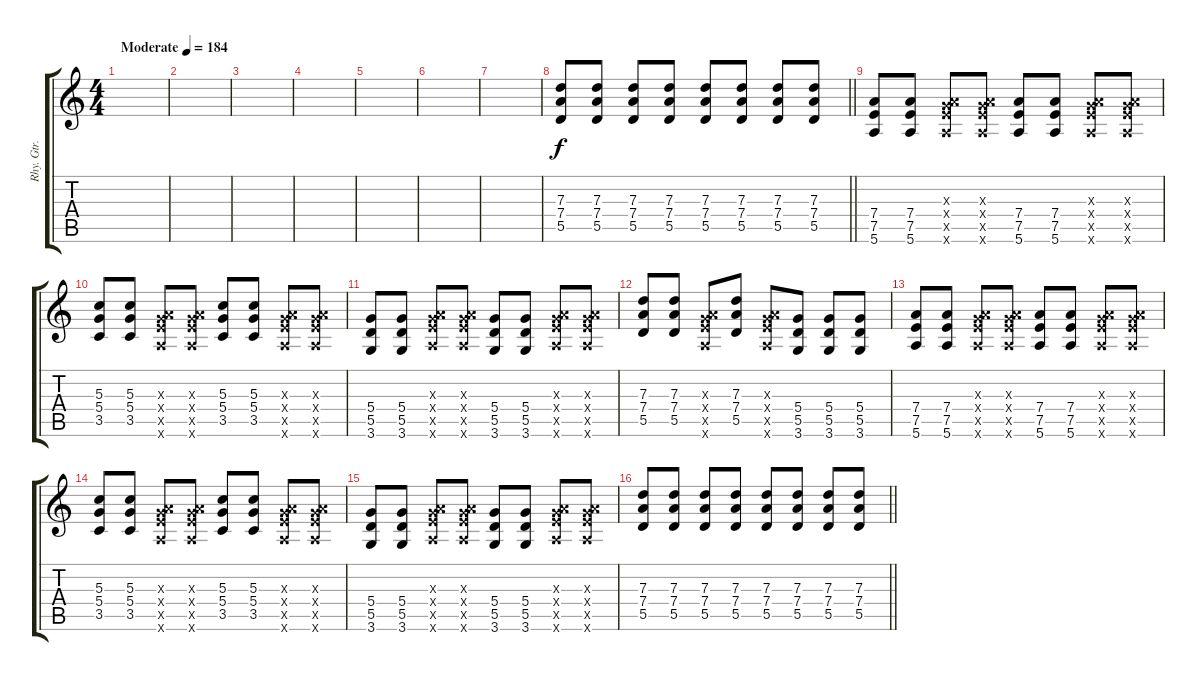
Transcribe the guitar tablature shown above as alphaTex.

\track ("Rhy. Gtr. 2" "Rhy. Gtr. ") {instrument distortionguitar}
\staff {score tabs}
\tuning (E4 B3 G3 D3 A2 E2) {hide}
\ts (4 4)
\tempo (184 "Moderate")
\clef g2
\ks c
|
|
|
|
|
|
|
\barLineRight lightlight
(7.3 7.4 5.5).8 (7.3 7.4 5.5).8 (7.3 7.4 5.5).8 (7.3 7.4 5.5).8 (7.3 7.4 5.5).8 (7.3 7.4 5.5).8 (7.3 7.4 5.5).8 (7.3 7.4 5.5).8 |
\section ("" "")
(7.4 7.5 5.6).8 (7.4 7.5 5.6).8 (0.3{x} 7.4{x} 7.5{x} 5.6{x}).8 (0.3{x} 7.4{x} 7.5{x} 5.6{x}).8 (7.4 7.5 5.6).8 (7.4 7.5 5.6).8 (0.3{x} 7.4{x} 7.5{x} 5.6{x}).8 (0.3{x} 7.4{x} 7.5{x} 5.6{x}).8 |
(5.3 5.4 3.5).8 (5.3 5.4 3.5).8 (0.3{x} 7.4{x} 7.5{x} 5.6{x}).8 (0.3{x} 7.4{x} 7.5{x} 5.6{x}).8 (5.3 5.4 3.5).8 (5.3 5.4 3.5).8 (0.3{x} 7.4{x} 7.5{x} 5.6{x}).8 (0.3{x} 7.4{x} 7.5{x} 5.6{x}).8 |
(5.4 5.5 3.6).8 (5.4 5.5 3.6).8 (0.3{x} 7.4{x} 7.5{x} 5.6{x}).8 (0.3{x} 7.4{x} 7.5{x} 5.6{x}).8 (5.4 5.5 3.6).8 (5.4 5.5 3.6).8 (0.3{x} 7.4{x} 7.5{x} 5.6{x}).8 (0.3{x} 7.4{x} 7.5{x} 5.6{x}).8 |
(7.3 7.4 5.5).8 (7.3 7.4 5.5).8 (0.3{x} 7.4{x} 7.5{x} 5.6{x}).8 (7.3 7.4 5.5).8 (0.3{x} 7.4{x} 7.5{x} 5.6{x}).8 (5.4 5.5 3.6).8 (5.4 5.5 3.6).8 (5.4 5.5 3.6).8 |
(7.4 7.5 5.6).8 (7.4 7.5 5.6).8 (0.3{x} 7.4{x} 7.5{x} 5.6{x}).8 (0.3{x} 7.4{x} 7.5{x} 5.6{x}).8 (7.4 7.5 5.6).8 (7.4 7.5 5.6).8 (0.3{x} 7.4{x} 7.5{x} 5.6{x}).8 (0.3{x} 7.4{x} 7.5{x} 5.6{x}).8 |
(5.3 5.4 3.5).8 (5.3 5.4 3.5).8 (0.3{x} 7.4{x} 7.5{x} 5.6{x}).8 (0.3{x} 7.4{x} 7.5{x} 5.6{x}).8 (5.3 5.4 3.5).8 (5.3 5.4 3.5).8 (0.3{x} 7.4{x} 7.5{x} 5.6{x}).8 (0.3{x} 7.4{x} 7.5{x} 5.6{x}).8 |
(5.4 5.5 3.6).8 (5.4 5.5 3.6).8 (0.3{x} 7.4{x} 7.5{x} 5.6{x}).8 (0.3{x} 7.4{x} 7.5{x} 5.6{x}).8 (5.4 5.5 3.6).8 (5.4 5.5 3.6).8 (0.3{x} 7.4{x} 7.5{x} 5.6{x}).8 (0.3{x} 7.4{x} 7.5{x} 5.6{x}).8 |
\barLineRight lightlight
(7.3 7.4 5.5).8 (7.3 7.4 5.5).8 (7.3 7.4 5.5).8 (7.3 7.4 5.5).8 (7.3 7.4 5.5).8 (7.3 7.4 5.5).8 (7.3 7.4 5.5).8 (7.3 7.4 5.5).8
